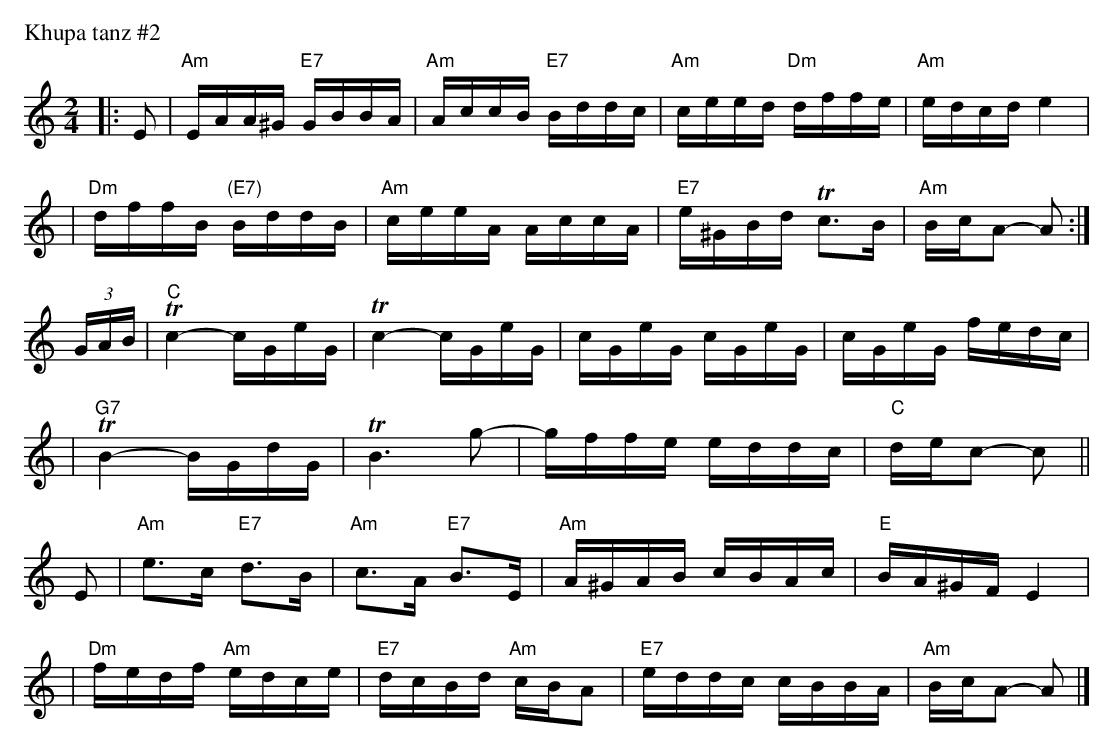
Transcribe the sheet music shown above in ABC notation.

X:1
P: Khupa tanz #2
M: 2/4
L: 1/16
K: Am
|: E2 \
| "Am"EAA^G "E7"GBBA | "Am"AccB "E7"Bddc | "Am"ceed "Dm"dffe | "Am"edcd e4 |
| "Dm"dffB "(E7)"BddB | "Am"ceeA AccA | "E7"e^GBd Tc3B | "Am"BcA2- A2 :|
   (3GAB \
| "C"Tc4- cGeG | Tc4- cGeG | cGeG cGeG | cGeG fedc |
| "G7"TB4- BGdG | TB6 g2- | gffe eddc | "C"dec2- c2 ||
   E2 \
| "Am"e3c "E7"d3B | "Am"c3A "E7"B3E | "Am"A^GAB cBAc | "E"BA^GF E4 |
| "Dm"fedf "Am"edce | "E7"dcBd "Am"cBA2 | "E7"eddc cBBA | "Am"BcA2- A2 |]
